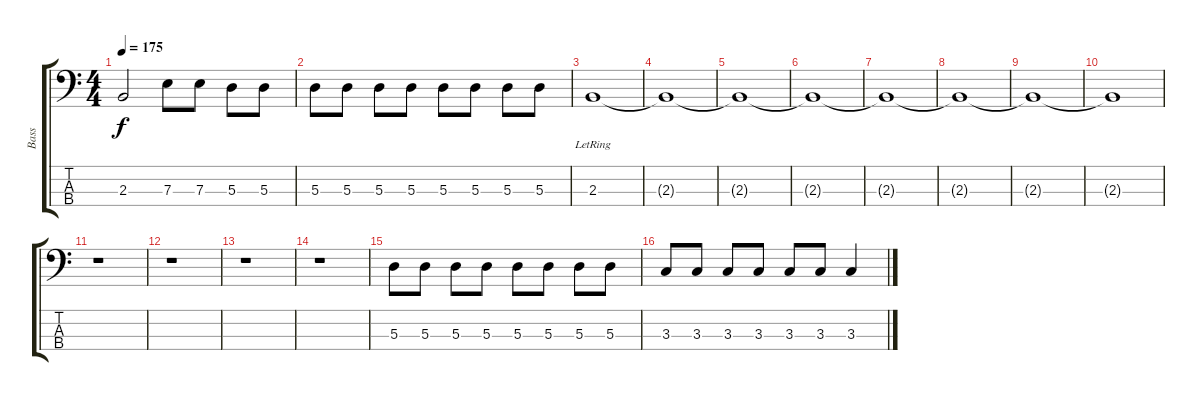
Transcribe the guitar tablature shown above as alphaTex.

\track ("Bass" "Bass") {instrument electricbassfinger}
\staff {score tabs}
\tuning (G2 D2 A1 E1) {hide}
\ts (4 4)
\tempo 175
\clef f4
\ks c
2.3.2{dy f} 7.3.8 7.3.8 5.3.8 5.3.8 |
5.3.8 5.3.8 5.3.8 5.3.8 5.3.8 5.3.8 5.3.8 5.3.8 |
2.3{lr}.1 |
2.3{t}.1 |
2.3{t}.1 |
2.3{t}.1 |
2.3{t}.1 |
2.3{t}.1 |
2.3{t}.1 |
2.3{t}.1 |
r.1 |
r.1 |
r.1 |
r.1 |
5.3.8 5.3.8 5.3.8 5.3.8 5.3.8 5.3.8 5.3.8 5.3.8 |
3.3.8 3.3.8 3.3.8 3.3.8 3.3.8 3.3.8 3.3.4
